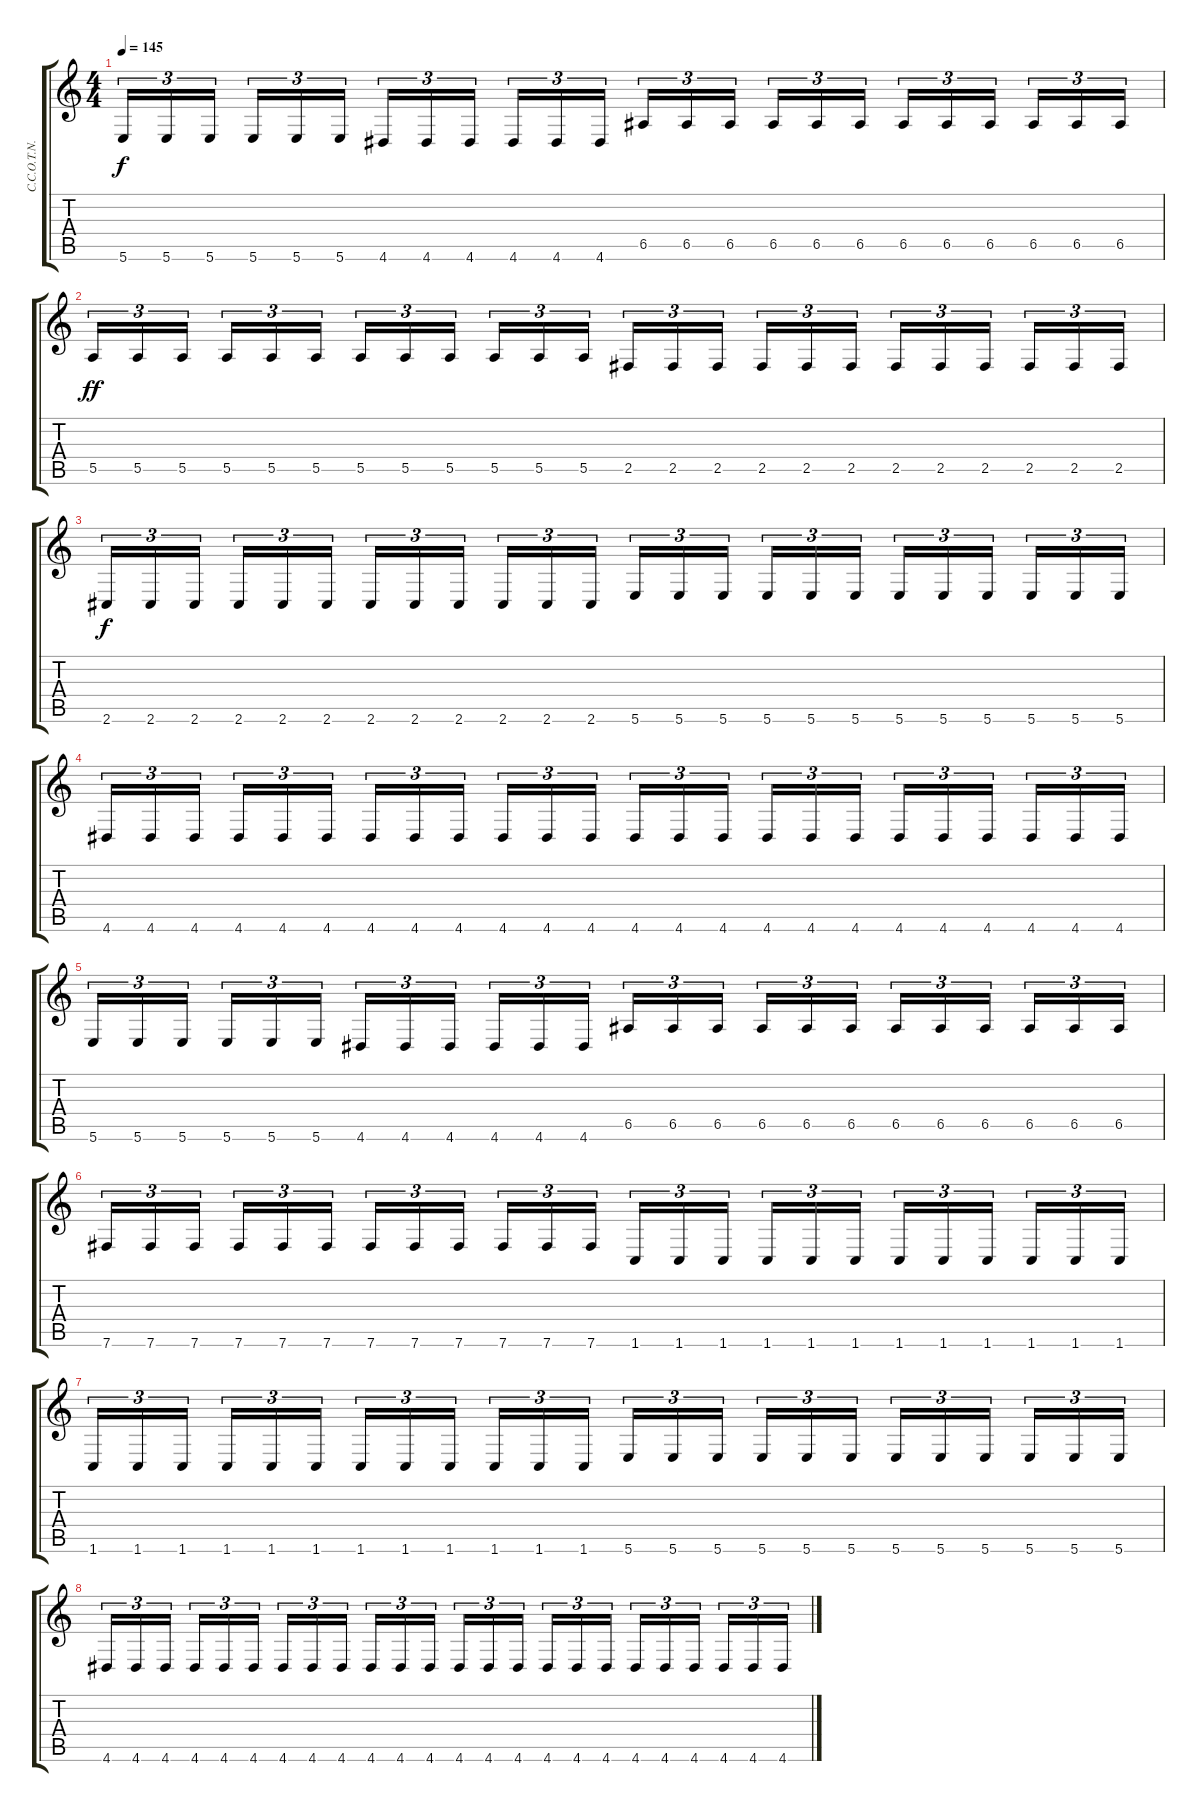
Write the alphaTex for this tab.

\track ("C.C.O.T.N." "C.C.O.T.N.") {instrument overdrivenguitar}
\staff {score tabs}
\tuning (B3 Gb3 D3 A2 E2 B1) {hide}
\ts (4 4)
\tempo 145
\clef g2
\ks c
5.6.16{tu (3 2) dy f} 5.6.16{tu (3 2)} 5.6.16{tu (3 2) beam splitsecondary} 5.6.16{tu (3 2)} 5.6.16{tu (3 2)} 5.6.16{tu (3 2)} 4.6.16{tu (3 2)} 4.6.16{tu (3 2)} 4.6.16{tu (3 2) beam splitsecondary} 4.6.16{tu (3 2)} 4.6.16{tu (3 2)} 4.6.16{tu (3 2)} 6.5.16{tu (3 2)} 6.5.16{tu (3 2)} 6.5.16{tu (3 2) beam splitsecondary} 6.5.16{tu (3 2)} 6.5.16{tu (3 2)} 6.5.16{tu (3 2)} 6.5.16{tu (3 2)} 6.5.16{tu (3 2)} 6.5.16{tu (3 2) beam splitsecondary} 6.5.16{tu (3 2)} 6.5.16{tu (3 2)} 6.5.16{tu (3 2)} |
5.5.16{tu (3 2) dy ff} 5.5.16{tu (3 2)} 5.5.16{tu (3 2) beam splitsecondary} 5.5.16{tu (3 2)} 5.5.16{tu (3 2)} 5.5.16{tu (3 2)} 5.5.16{tu (3 2)} 5.5.16{tu (3 2)} 5.5.16{tu (3 2) beam splitsecondary} 5.5.16{tu (3 2)} 5.5.16{tu (3 2)} 5.5.16{tu (3 2)} 2.5.16{tu (3 2)} 2.5.16{tu (3 2)} 2.5.16{tu (3 2) beam splitsecondary} 2.5.16{tu (3 2)} 2.5.16{tu (3 2)} 2.5.16{tu (3 2)} 2.5.16{tu (3 2)} 2.5.16{tu (3 2)} 2.5.16{tu (3 2) beam splitsecondary} 2.5.16{tu (3 2)} 2.5.16{tu (3 2)} 2.5.16{tu (3 2)} |
2.6.16{tu (3 2) dy f} 2.6.16{tu (3 2)} 2.6.16{tu (3 2) beam splitsecondary} 2.6.16{tu (3 2)} 2.6.16{tu (3 2)} 2.6.16{tu (3 2)} 2.6.16{tu (3 2)} 2.6.16{tu (3 2)} 2.6.16{tu (3 2) beam splitsecondary} 2.6.16{tu (3 2)} 2.6.16{tu (3 2)} 2.6.16{tu (3 2)} 5.6.16{tu (3 2)} 5.6.16{tu (3 2)} 5.6.16{tu (3 2) beam splitsecondary} 5.6.16{tu (3 2)} 5.6.16{tu (3 2)} 5.6.16{tu (3 2)} 5.6.16{tu (3 2)} 5.6.16{tu (3 2)} 5.6.16{tu (3 2) beam splitsecondary} 5.6.16{tu (3 2)} 5.6.16{tu (3 2)} 5.6.16{tu (3 2)} |
4.6.16{tu (3 2)} 4.6.16{tu (3 2)} 4.6.16{tu (3 2) beam splitsecondary} 4.6.16{tu (3 2)} 4.6.16{tu (3 2)} 4.6.16{tu (3 2)} 4.6.16{tu (3 2)} 4.6.16{tu (3 2)} 4.6.16{tu (3 2) beam splitsecondary} 4.6.16{tu (3 2)} 4.6.16{tu (3 2)} 4.6.16{tu (3 2)} 4.6.16{tu (3 2)} 4.6.16{tu (3 2)} 4.6.16{tu (3 2) beam splitsecondary} 4.6.16{tu (3 2)} 4.6.16{tu (3 2)} 4.6.16{tu (3 2)} 4.6.16{tu (3 2)} 4.6.16{tu (3 2)} 4.6.16{tu (3 2) beam splitsecondary} 4.6.16{tu (3 2)} 4.6.16{tu (3 2)} 4.6.16{tu (3 2)} |
5.6.16{tu (3 2)} 5.6.16{tu (3 2)} 5.6.16{tu (3 2) beam splitsecondary} 5.6.16{tu (3 2)} 5.6.16{tu (3 2)} 5.6.16{tu (3 2)} 4.6.16{tu (3 2)} 4.6.16{tu (3 2)} 4.6.16{tu (3 2) beam splitsecondary} 4.6.16{tu (3 2)} 4.6.16{tu (3 2)} 4.6.16{tu (3 2)} 6.5.16{tu (3 2)} 6.5.16{tu (3 2)} 6.5.16{tu (3 2) beam splitsecondary} 6.5.16{tu (3 2)} 6.5.16{tu (3 2)} 6.5.16{tu (3 2)} 6.5.16{tu (3 2)} 6.5.16{tu (3 2)} 6.5.16{tu (3 2) beam splitsecondary} 6.5.16{tu (3 2)} 6.5.16{tu (3 2)} 6.5.16{tu (3 2)} |
7.6.16{tu (3 2)} 7.6.16{tu (3 2)} 7.6.16{tu (3 2) beam splitsecondary} 7.6.16{tu (3 2)} 7.6.16{tu (3 2)} 7.6.16{tu (3 2)} 7.6.16{tu (3 2)} 7.6.16{tu (3 2)} 7.6.16{tu (3 2) beam splitsecondary} 7.6.16{tu (3 2)} 7.6.16{tu (3 2)} 7.6.16{tu (3 2)} 1.6.16{tu (3 2)} 1.6.16{tu (3 2)} 1.6.16{tu (3 2) beam splitsecondary} 1.6.16{tu (3 2)} 1.6.16{tu (3 2)} 1.6.16{tu (3 2)} 1.6.16{tu (3 2)} 1.6.16{tu (3 2)} 1.6.16{tu (3 2) beam splitsecondary} 1.6.16{tu (3 2)} 1.6.16{tu (3 2)} 1.6.16{tu (3 2)} |
1.6.16{tu (3 2)} 1.6.16{tu (3 2)} 1.6.16{tu (3 2) beam splitsecondary} 1.6.16{tu (3 2)} 1.6.16{tu (3 2)} 1.6.16{tu (3 2)} 1.6.16{tu (3 2)} 1.6.16{tu (3 2)} 1.6.16{tu (3 2) beam splitsecondary} 1.6.16{tu (3 2)} 1.6.16{tu (3 2)} 1.6.16{tu (3 2)} 5.6.16{tu (3 2)} 5.6.16{tu (3 2)} 5.6.16{tu (3 2) beam splitsecondary} 5.6.16{tu (3 2)} 5.6.16{tu (3 2)} 5.6.16{tu (3 2)} 5.6.16{tu (3 2)} 5.6.16{tu (3 2)} 5.6.16{tu (3 2) beam splitsecondary} 5.6.16{tu (3 2)} 5.6.16{tu (3 2)} 5.6.16{tu (3 2)} |
4.6.16{tu (3 2)} 4.6.16{tu (3 2)} 4.6.16{tu (3 2) beam splitsecondary} 4.6.16{tu (3 2)} 4.6.16{tu (3 2)} 4.6.16{tu (3 2)} 4.6.16{tu (3 2)} 4.6.16{tu (3 2)} 4.6.16{tu (3 2) beam splitsecondary} 4.6.16{tu (3 2)} 4.6.16{tu (3 2)} 4.6.16{tu (3 2)} 4.6.16{tu (3 2)} 4.6.16{tu (3 2)} 4.6.16{tu (3 2) beam splitsecondary} 4.6.16{tu (3 2)} 4.6.16{tu (3 2)} 4.6.16{tu (3 2)} 4.6.16{tu (3 2)} 4.6.16{tu (3 2)} 4.6.16{tu (3 2) beam splitsecondary} 4.6.16{tu (3 2)} 4.6.16{tu (3 2)} 4.6.16{tu (3 2)}
